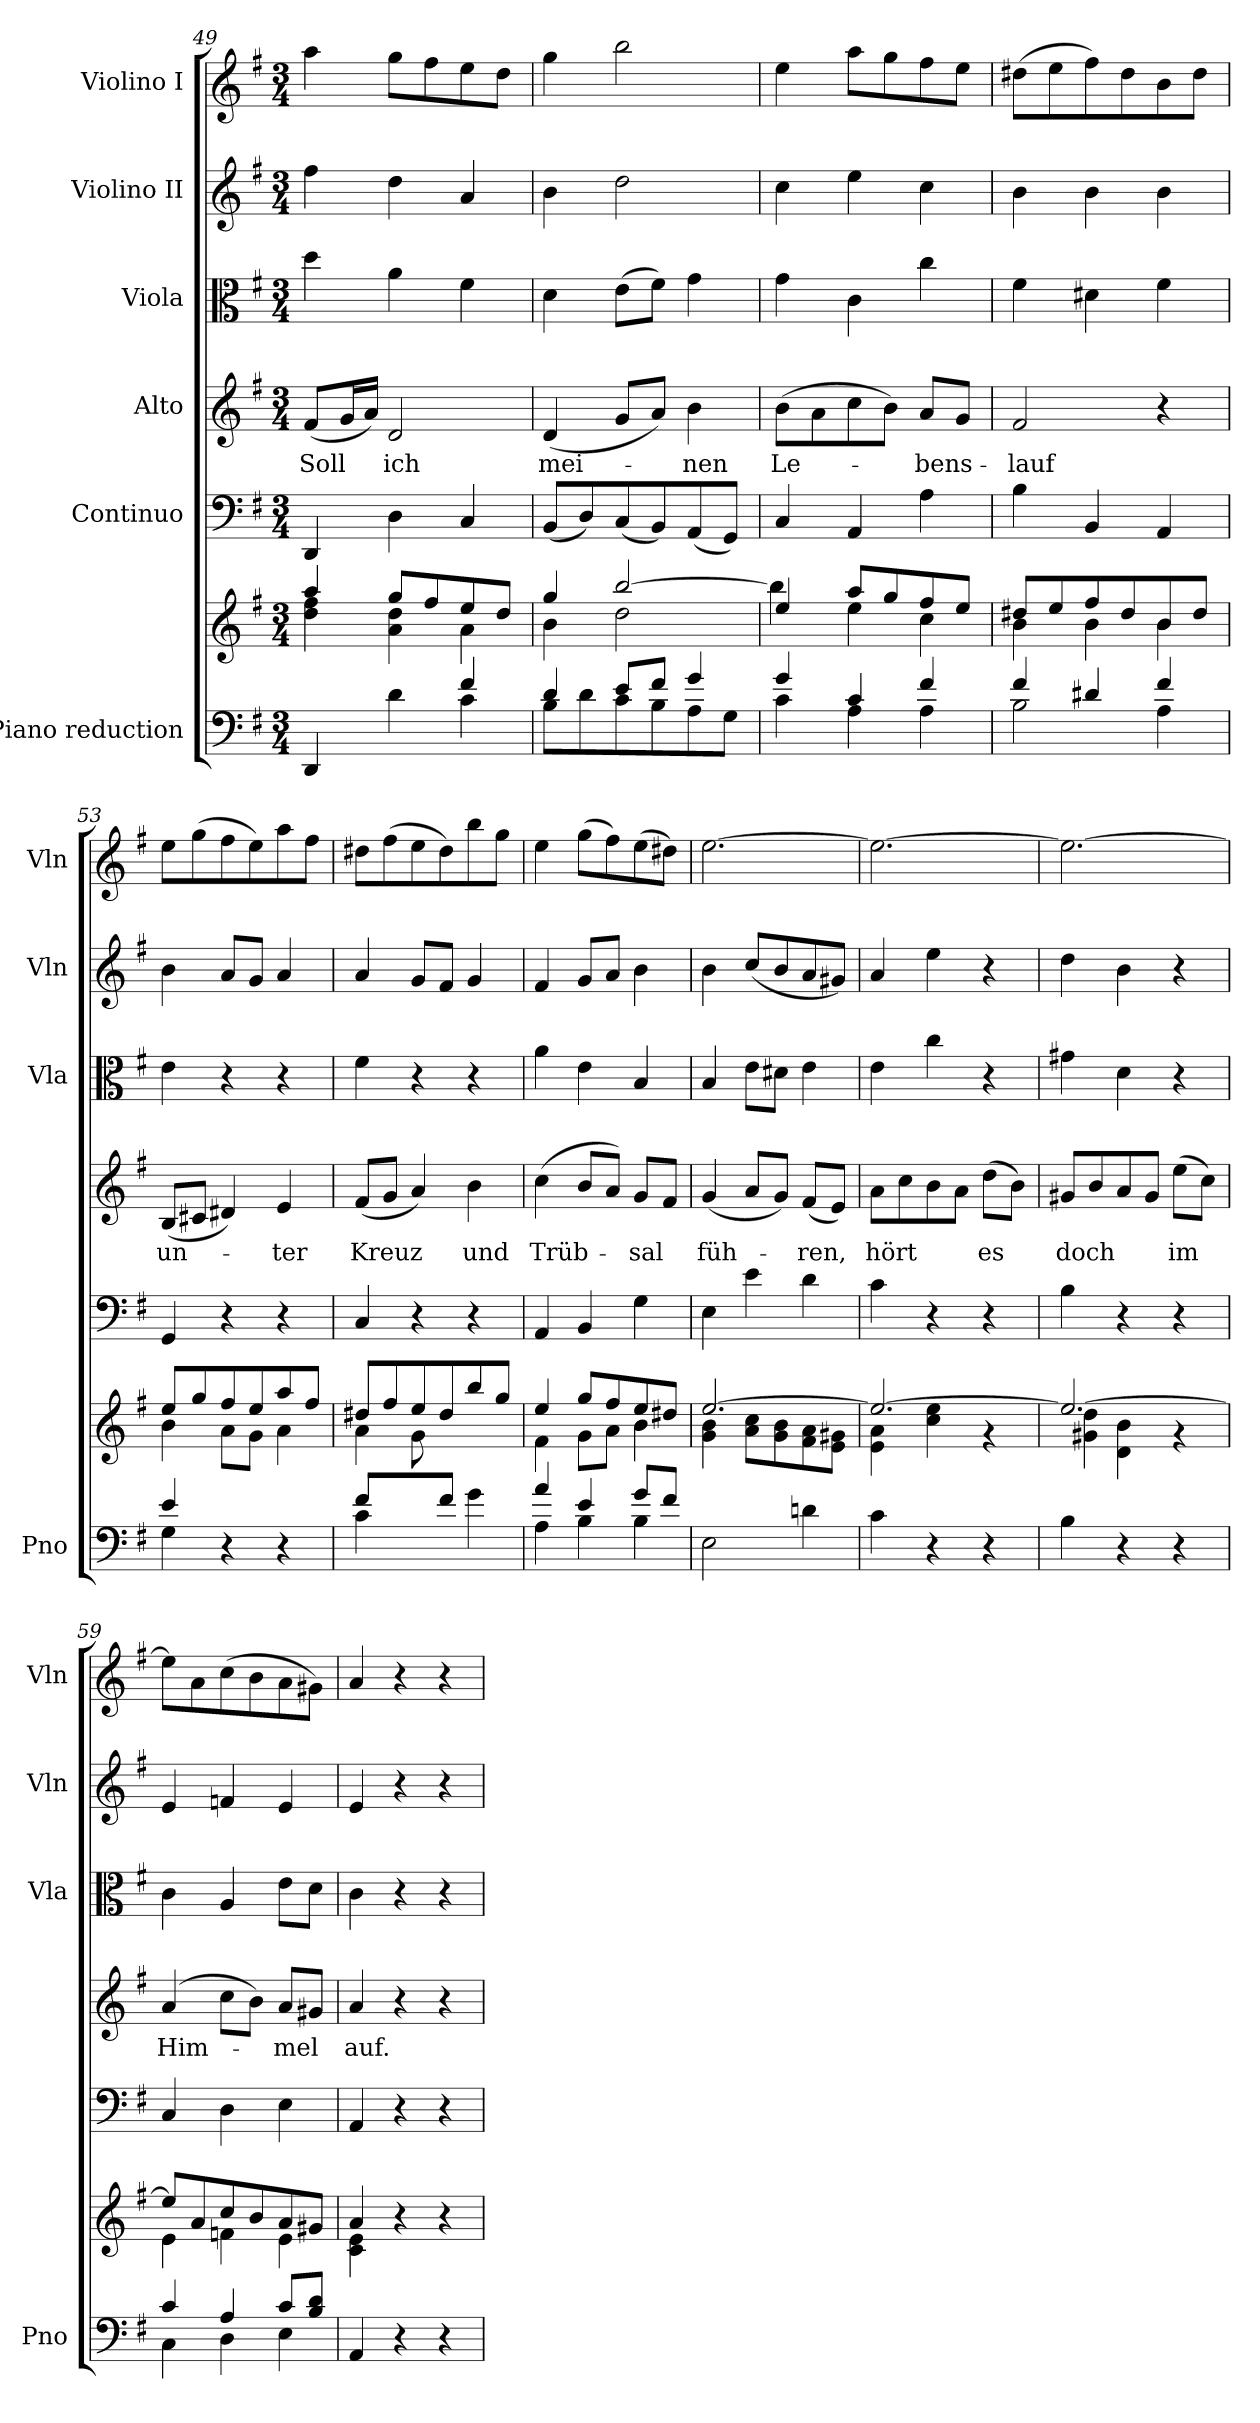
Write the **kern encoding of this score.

**kern	**kern	**kern	**kern	**text	**kern	**kern	**kern
*part6	*part6	*part5	*part4	*part4	*part3	*part2	*part1
*staff7	*staff6	*staff5	*staff4	*staff4	*staff3	*staff2	*staff1
*I"Piano reduction	*	*I"Continuo	*I"Alto	*	*I"Viola	*I"Violino II	*I"Violino I
*I'Pno	*	*	*	*	*I'Vla	*I'Vln	*I'Vln
!!LO:PB:g=z
*clefF4	*clefG2	*clefF4	*clefG2	*	*clefC3	*clefG2	*clefG2
*k[f#]	*k[f#]	*k[f#]	*k[f#]	*	*k[f#]	*k[f#]	*k[f#]
*M3/4	*M3/4	*M3/4	*M3/4	*	*M3/4	*M3/4	*M3/4
=49	=49	=49	=49	=49	=49	=49	=49
*^	*^	*	*	*	*	*	*
!	!	!	!	!	!	!LO:LY:b	!	!	!
4DD/	4ryy	4aa/	4dd\ 4ff#\	4DD/	(8f#/L	Soll	4dd\	4ff#\	4aa\
.	.	.	.	.	16g/L	.	.	.	.
.	.	.	.	.	16a/JJ)	.	.	.	.
!	!	!	!	!	!	!LO:LY:b	!	!	!
4ryy	4d\	8gg/L	4a\ 4dd\	4D\	2d/	ich	4a\	4dd\	8gg\L
.	.	8ff#/	.	.	.	.	.	.	8ff#\
4f#/	4c\	8ee/	4a\	4C/	.	.	4f#\	4a/	8ee\
.	.	8dd/J	.	.	.	.	.	.	8dd\J
=50	=50	=50	=50	=50	=50	=50	=50	=50	=50
!	!	!	!	!	!	!LO:LY:b	!	!	!
4d/	8B\L	4gg/	4b\	(8BB/L	(4d/	mei-	4d\	4b\	4gg\
.	8d\	.	.	8D/)	.	.	.	.	.
8e/L	8c\	[2bb/	2dd\	(8C/	8g/L	.	(8e\L	2dd\	2bb\
8f#/J	8B\	.	.	8BB/)	8a/J)	.	8f#\J)	.	.
!	!	!	!	!	!	!LO:LY:b	!	!	!
4g/	8A\	.	.	(8AA/	4b\	-nen	4g\	.	.
.	8G\J	.	.	8GG/J)	.	.	.	.	.
=51	=51	=51	=51	=51	=51	=51	=51	=51	=51
!	!	!	!	!	!	!LO:LY:b	!	!	!
4g/	4c\	4ee/	4bb\]	4C/	(8b\L	Le-	4g\	4cc\	4ee\
.	.	.	.	.	8a\	.	.	.	.
4c/	4A\	8aa/L	4ee\	4AA/	8cc\	.	4c\	4ee\	8aa\L
.	.	8gg/	.	.	8b\J)	.	.	.	8gg\
!	!	!	!	!	!	!LO:LY:b	!	!	!
4f#/	4A\	8ff#/	4cc\	4A\	8a/L	-bens-	4cc\	4cc\	8ff#\
.	.	8ee/J	.	.	8g/J	.	.	.	8ee\J
=52	=52	=52	=52	=52	=52	=52	=52	=52	=52
!	!	!	!	!	!	!LO:LY:b	!	!	!
4f#/	2B\	8dd#X/L	4b\	4B\	2f#/	-lauf	4f#\	4b\	(8dd#X\L
.	.	8ee/	.	.	.	.	.	.	8ee\
4d#X/	.	8ff#/	4b\	4BB/	.	.	4d#X\	4b\	8ff#\)
.	.	8dd#/	.	.	.	.	.	.	8dd#\
4f#/	4A\	8b/	4b\	4AA/	4r	.	4f#\	4b\	8b\
.	.	8dd#/J	.	.	.	.	.	.	8dd#\J
=53	=53	=53	=53	=53	=53	=53	=53	=53	=53
!	!	!	!	!	!	!LO:LY:b	!	!	!
4e/	4G\	8ee/L	4b\	4GG/	(8B/L	un-	4e\	4b\	8ee\L
.	.	8gg/	.	.	8c#X/J	.	.	.	(8gg\
4r	4ryy	8ff#/	8a\L	4r	4d#X/)	.	4r	8a/L	8ff#\
.	.	8ee/	8g\J	.	.	.	.	8g/J	8ee\)
!	!	!	!	!	!	!LO:LY:b	!	!	!
4r	4ryy	8aa/	4a\	4r	4e/	-ter	4r	4a/	8aa\
.	.	8ff#/J	.	.	.	.	.	.	8ff#\J
=54	=54	=54	=54	=54	=54	=54	=54	=54	=54
*	*	*	*^	*	*	*	*	*	*
!	!	!	!	!	!	!	!LO:LY:b	!	!	!
4f#/	4c\	8dd#X/L	4a\	4ryy	4C/	(8f#/L	Kreuz	4f#\	4a/	8dd#X\L
.	.	8ff#/	.	.	.	8g/J	.	.	.	(8ff#\
8ryy	4ryy	8ee/	2ryy	8g\L	4r	4a/)	.	4r	8g/L	8ee\
8f#/J	.	8dd#/	.	4.ryy	.	.	.	.	8f#/J	8dd#\)
!	!	!	!	!	!	!	!LO:LY:b	!	!	!
4g\	4ryy	8bb/	.	.	4r	4b\	und	4r	4g/	8bb\
.	.	8gg/J	.	.	.	.	.	.	.	8gg\J
*	*	*	*v	*v	*	*	*	*	*	*
=55	=55	=55	=55	=55	=55	=55	=55	=55	=55
!	!	!	!	!	!	!LO:LY:b	!	!	!
4a/	4A\	4ee/	4f#\	4AA/	(4cc\	Trüb-	4a\	4f#/	4ee\
4e/	4B\	8gg/L	8g\L	4BB/	8b/L	.	4e\	8g/L	(8gg\L
.	.	8ff#/	8a\J	.	8a/J)	.	.	8a/J	8ff#\)
!	!	!	!	!	!	!LO:LY:b	!	!	!
8g/L	4B\	8ee/	4b\	4G\	8g/L	-sal	4B/	4b\	(8ee\
8f#/J	.	8dd#X/J	.	.	8f#/J	.	.	.	8dd#X\J)
*v	*v	*	*	*	*	*	*	*	*
=56	=56	=56	=56	=56	=56	=56	=56	=56
!	!	!	!	!	!LO:LY:b	!	!	!
2E\	[2.ee/	4g\ 4b\	4E\	(4g/	füh-	4B/	4b\	[2.ee\
.	.	8a\ 8cc\L	4e\	8a/L	.	8e\L	(8cc/L	.
.	.	8g\ 8b\	.	8g/J)	.	8d#X\J	8b/	.
!	!	!	!	!	!LO:LY:b	!	!	!
4dn\	.	8f#\ 8a\	4d\	(8f#/L	-ren,	4e\	8a/	.
.	.	8e\ 8g#X\J	.	8e/J)	.	.	8g#X/J)	.
!!LO:LB:g=z
=57	=57	=57	=57	=57	=57	=57	=57	=57
!	!	!	!	!	!LO:LY:b	!	!	!
4c\	2.ee/_	4e\ 4a\	4c\	8a\L	hört	4e\	4a/	2.ee\_
.	.	.	.	8cc\	.	.	.	.
4r	.	4cc\ 4ee\	4r	8b\	.	4cc\	4ee\	.
.	.	.	.	8a\J	.	.	.	.
!	!	!	!	!	!LO:LY:b	!	!	!
4r	.	4r	4r	(8dd\L	es	4r	4r	.
.	.	.	.	8b\J)	.	.	.	.
=58	=58	=58	=58	=58	=58	=58	=58	=58
!	!	!	!	!	!LO:LY:b	!	!	!
4B\	2.ee/_	4g#X\ 4dd\	4B\	8g#X/L	doch	4g#X\	4dd\	2.ee\_
.	.	.	.	8b/	.	.	.	.
4r	.	4d\ 4b\	4r	8a/	.	4d\	4b\	.
.	.	.	.	8g#/J	.	.	.	.
!	!	!	!	!	!LO:LY:b	!	!	!
4r	.	4r	4r	(8ee\L	im	4r	4r	.
.	.	.	.	8cc\J)	.	.	.	.
=59	=59	=59	=59	=59	=59	=59	=59	=59
*^	*	*	*	*	*	*	*	*
!	!	!	!	!	!	!LO:LY:b	!	!	!
4c/	4C\	8ee/L]	4e\	4C/	(4a/	Him-	4c\	4e/	8ee\L]
.	.	8a/	.	.	.	.	.	.	8a\
4A/	4D\	8cc/	4fn\	4D\	8cc\L	.	4A/	4fn/	(8cc\
.	.	8b/	.	.	8b\J)	.	.	.	8b\
!	!	!	!	!	!	!LO:LY:b	!	!	!
8c/L	4E\	8a/	4e\	4E\	8a/L	-mel	8e\L	4e/	8a\
8B/ 8d/J	.	8g#X/J	.	.	8g#X/J	.	8d\J	.	8g#X\J)
*v	*v	*	*	*	*	*	*	*	*
=60	=60	=60	=60	=60	=60	=60	=60	=60
!	!	!	!	!	!LO:LY:b	!	!	!
4AA/	4a/	4c\ 4e\	4AA/	4a/	auf.	4c\	4e/	4a/
4r	4r	4ryy	4r	4r	.	4r	4r	4r
4r	4r	4ryy	4r	4r	.	4r	4r	4r
*	*v	*v	*	*	*	*	*	*
=	=	=	=	=	=	=	=
*-	*-	*-	*-	*-	*-	*-	*-
